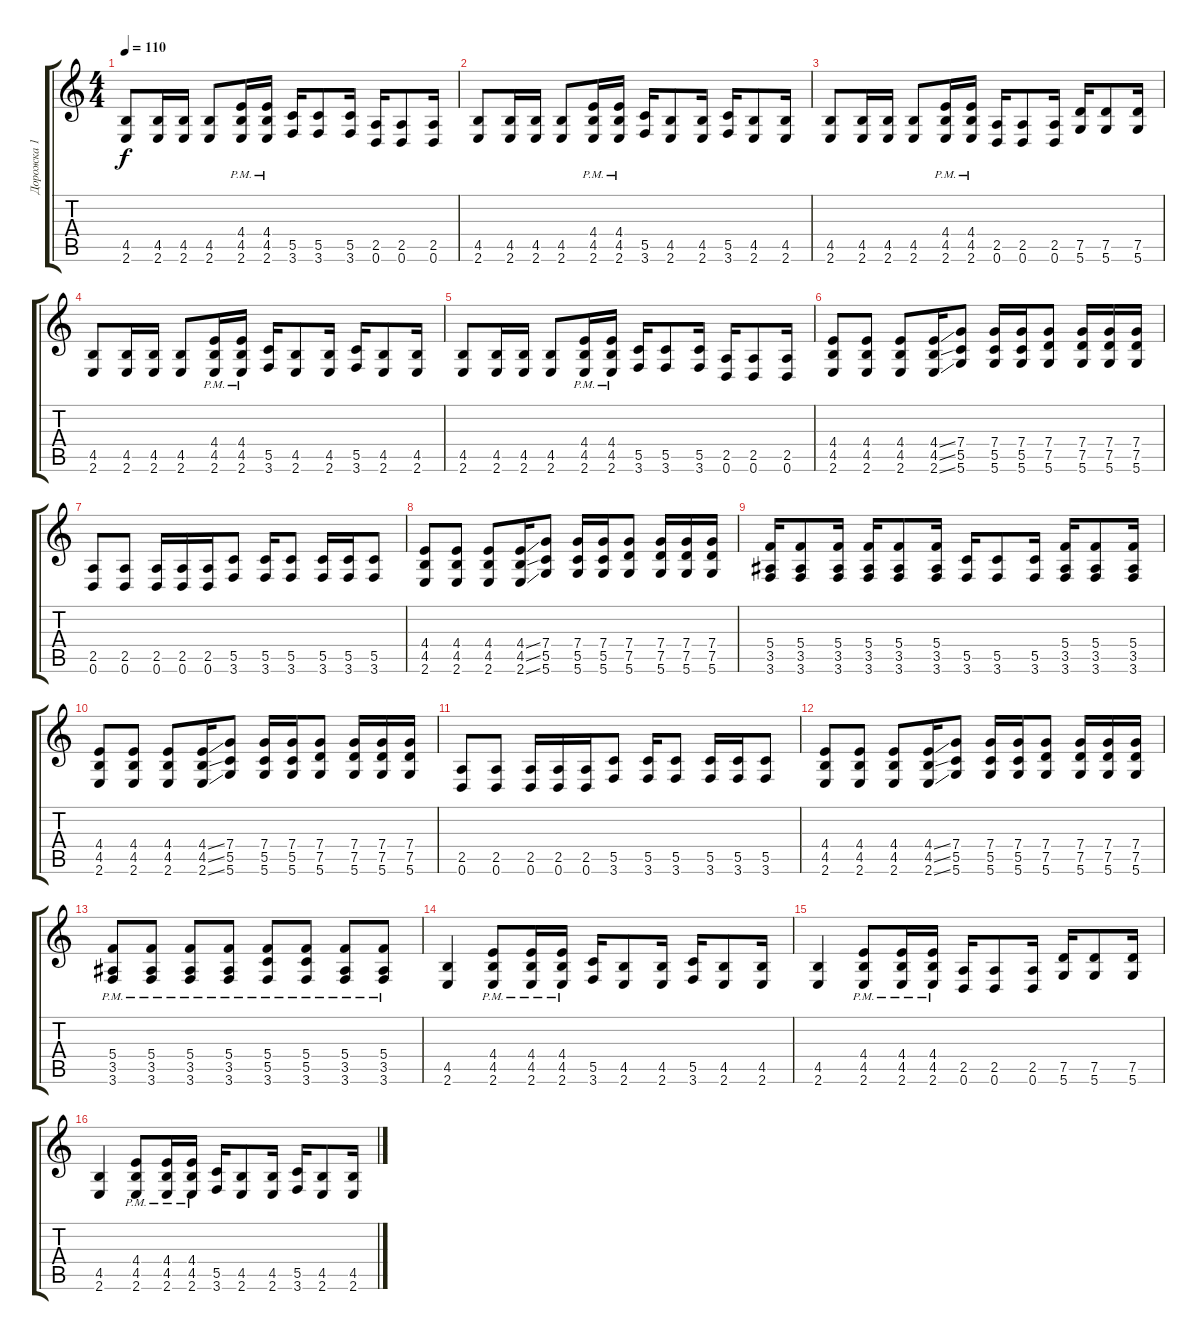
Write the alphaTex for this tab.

\track ("Дорожка 1" "Дорожка 1") {instrument distortionguitar}
\staff {score tabs}
\tuning (D4 A3 F3 C3 G2 D2) {hide}
\ts (4 4)
\tempo 110
\clef g2
\ks c
(4.5 2.6).8{dy f} (4.5 2.6).16 (4.5 2.6).16 (4.5 2.6).8 (4.4{pm} 4.5{pm} 2.6{pm}).16 (4.4{pm} 4.5{pm} 2.6{pm}).16 (5.5 3.6).16 (5.5 3.6).8 (5.5 3.6).16 (2.5 0.6).16 (2.5 0.6).8 (2.5 0.6).16 |
(4.5 2.6).8 (4.5 2.6).16 (4.5 2.6).16 (4.5 2.6).8 (4.4{pm} 4.5{pm} 2.6{pm}).16 (4.4{pm} 4.5{pm} 2.6{pm}).16 (5.5 3.6).16 (4.5 2.6).8 (4.5 2.6).16 (5.5 3.6).16 (4.5 2.6).8 (4.5 2.6).16 |
(4.5 2.6).8 (4.5 2.6).16 (4.5 2.6).16 (4.5 2.6).8 (4.4{pm} 4.5{pm} 2.6{pm}).16 (4.4{pm} 4.5{pm} 2.6{pm}).16 (2.5 0.6).16 (2.5 0.6).8 (2.5 0.6).16 (7.5 5.6).16 (7.5 5.6).8 (7.5 5.6).16 |
(4.5 2.6).8 (4.5 2.6).16 (4.5 2.6).16 (4.5 2.6).8 (4.4{pm} 4.5{pm} 2.6{pm}).16 (4.4{pm} 4.5{pm} 2.6{pm}).16 (5.5 3.6).16 (4.5 2.6).8 (4.5 2.6).16 (5.5 3.6).16 (4.5 2.6).8 (4.5 2.6).16 |
(4.5 2.6).8 (4.5 2.6).16 (4.5 2.6).16 (4.5 2.6).8 (4.4{pm} 4.5{pm} 2.6{pm}).16 (4.4{pm} 4.5{pm} 2.6{pm}).16 (5.5 3.6).16 (5.5 3.6).8 (5.5 3.6).16 (2.5 0.6).16 (2.5 0.6).8 (2.5 0.6).16 |
(4.4 4.5 2.6).8 (4.4 4.5 2.6).8 (4.4 4.5 2.6).8 (4.4{ss} 4.5{ss} 2.6{ss}).16 (7.4 5.5 5.6).8 (7.4 5.5 5.6).16 (7.4 5.5 5.6).16 (7.4 7.5 5.6).8 (7.4 7.5 5.6).16 (7.4 7.5 5.6).16 (7.4 7.5 5.6).16 |
(2.5 0.6).8 (2.5 0.6).8 (2.5 0.6).16 (2.5 0.6).16 (2.5 0.6).16 (5.5 3.6).8 (5.5 3.6).16 (5.5 3.6).8 (5.5 3.6).16 (5.5 3.6).16 (5.5 3.6).8 |
(4.4 4.5 2.6).8 (4.4 4.5 2.6).8 (4.4 4.5 2.6).8 (4.4{ss} 4.5{ss} 2.6{ss}).16 (7.4 5.5 5.6).8 (7.4 5.5 5.6).16 (7.4 5.5 5.6).16 (7.4 7.5 5.6).8 (7.4 7.5 5.6).16 (7.4 7.5 5.6).16 (7.4 7.5 5.6).16 |
(5.4 3.5 3.6).16 (5.4 3.5 3.6).8 (5.4 3.5 3.6).16 (5.4 3.5 3.6).16 (5.4 3.5 3.6).8 (5.4 3.5 3.6).16 (5.5 3.6).16 (5.5 3.6).8 (5.5 3.6).16 (5.4 3.5 3.6).16 (5.4 3.5 3.6).8 (5.4 3.5 3.6).16 |
(4.4 4.5 2.6).8 (4.4 4.5 2.6).8 (4.4 4.5 2.6).8 (4.4{ss} 4.5{ss} 2.6{ss}).16 (7.4 5.5 5.6).8 (7.4 5.5 5.6).16 (7.4 5.5 5.6).16 (7.4 7.5 5.6).8 (7.4 7.5 5.6).16 (7.4 7.5 5.6).16 (7.4 7.5 5.6).16 |
(2.5 0.6).8 (2.5 0.6).8 (2.5 0.6).16 (2.5 0.6).16 (2.5 0.6).16 (5.5 3.6).8 (5.5 3.6).16 (5.5 3.6).8 (5.5 3.6).16 (5.5 3.6).16 (5.5 3.6).8 |
(4.4 4.5 2.6).8 (4.4 4.5 2.6).8 (4.4 4.5 2.6).8 (4.4{ss} 4.5{ss} 2.6{ss}).16 (7.4 5.5 5.6).8 (7.4 5.5 5.6).16 (7.4 5.5 5.6).16 (7.4 7.5 5.6).8 (7.4 7.5 5.6).16 (7.4 7.5 5.6).16 (7.4 7.5 5.6).16 |
(5.4{pm} 3.5{pm} 3.6{pm}).8 (5.4{pm} 3.5{pm} 3.6{pm}).8 (5.4{pm} 3.5{pm} 3.6{pm}).8 (5.4{pm} 3.5{pm} 3.6{pm}).8 (5.4{pm} 5.5{pm} 3.6{pm}).8 (5.4{pm} 5.5{pm} 3.6{pm}).8 (5.4{pm} 3.5{pm} 3.6{pm}).8 (5.4{pm} 3.5{pm} 3.6{pm}).8 |
(4.5 2.6).4 (4.4{pm} 4.5{pm} 2.6{pm}).8 (4.4{pm} 4.5{pm} 2.6{pm}).16 (4.4{pm} 4.5{pm} 2.6{pm}).16 (5.5 3.6).16 (4.5 2.6).8 (4.5 2.6).16 (5.5 3.6).16 (4.5 2.6).8 (4.5 2.6).16 |
(4.5 2.6).4 (4.4{pm} 4.5{pm} 2.6{pm}).8 (4.4{pm} 4.5{pm} 2.6{pm}).16 (4.4{pm} 4.5{pm} 2.6{pm}).16 (2.5 0.6).16 (2.5 0.6).8 (2.5 0.6).16 (7.5 5.6).16 (7.5 5.6).8 (7.5 5.6).16 |
(4.5 2.6).4 (4.4{pm} 4.5{pm} 2.6{pm}).8 (4.4{pm} 4.5{pm} 2.6{pm}).16 (4.4{pm} 4.5{pm} 2.6{pm}).16 (5.5 3.6).16 (4.5 2.6).8 (4.5 2.6).16 (5.5 3.6).16 (4.5 2.6).8 (4.5 2.6).16
